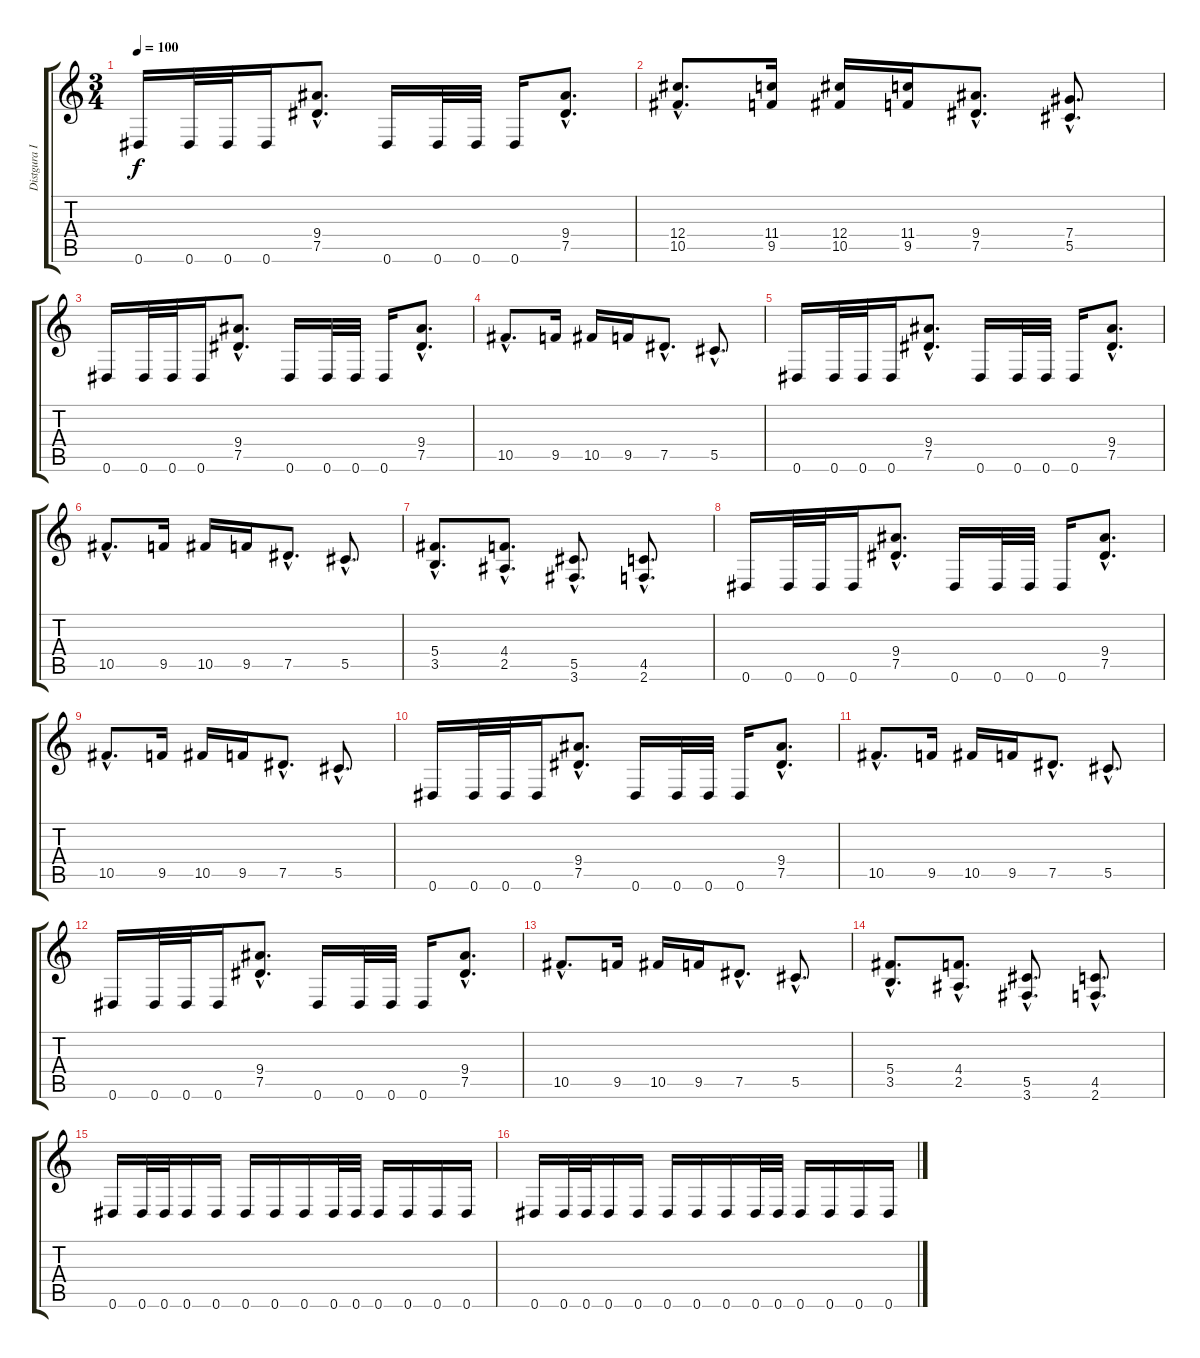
\track ("Distgura I [Rythm]" "Distgura I") {instrument distortionguitar}
\staff {score tabs}
\tuning (Eb4 Bb3 Gb3 Db3 Ab2 Eb2) {hide}
\ts (3 4)
\tempo 100
\clef g2
\ks c
0.6.16{dy f} 0.6.32 0.6.32 0.6.16 (9.4{hac} 7.5{hac}).8{d} 0.6.16 0.6.32 0.6.32 0.6.16 (9.4{hac} 7.5{hac}).8{d} |
(12.4{hac} 10.5{hac}).8{d} (11.4 9.5).16 (12.4 10.5).16 (11.4 9.5).16 (9.4{hac} 7.5{hac}).8{d} (7.4{hac} 5.5{hac}).8{d} |
0.6.16 0.6.32 0.6.32 0.6.16 (9.4{hac} 7.5{hac}).8{d} 0.6.16 0.6.32 0.6.32 0.6.16 (9.4{hac} 7.5{hac}).8{d} |
10.5{hac}.8{d} 9.5.16 10.5.16 9.5.16 7.5{hac}.8{d} 5.5{hac}.8{d} |
0.6.16 0.6.32 0.6.32 0.6.16 (9.4{hac} 7.5{hac}).8{d} 0.6.16 0.6.32 0.6.32 0.6.16 (9.4{hac} 7.5{hac}).8{d} |
10.5{hac}.8{d} 9.5.16 10.5.16 9.5.16 7.5{hac}.8{d} 5.5{hac}.8{d} |
(5.4{hac} 3.5{hac}).8{d} (4.4{hac} 2.5{hac}).8{d} (5.5{hac} 3.6{hac}).8{d} (4.5{hac} 2.6{hac}).8{d} |
0.6.16 0.6.32 0.6.32 0.6.16 (9.4{hac} 7.5{hac}).8{d} 0.6.16 0.6.32 0.6.32 0.6.16 (9.4{hac} 7.5{hac}).8{d} |
10.5{hac}.8{d} 9.5.16 10.5.16 9.5.16 7.5{hac}.8{d} 5.5{hac}.8{d} |
0.6.16 0.6.32 0.6.32 0.6.16 (9.4{hac} 7.5{hac}).8{d} 0.6.16 0.6.32 0.6.32 0.6.16 (9.4{hac} 7.5{hac}).8{d} |
10.5{hac}.8{d} 9.5.16 10.5.16 9.5.16 7.5{hac}.8{d} 5.5{hac}.8{d} |
0.6.16 0.6.32 0.6.32 0.6.16 (9.4{hac} 7.5{hac}).8{d} 0.6.16 0.6.32 0.6.32 0.6.16 (9.4{hac} 7.5{hac}).8{d} |
10.5{hac}.8{d} 9.5.16 10.5.16 9.5.16 7.5{hac}.8{d} 5.5{hac}.8{d} |
(5.4{hac} 3.5{hac}).8{d} (4.4{hac} 2.5{hac}).8{d} (5.5{hac} 3.6{hac}).8{d} (4.5{hac} 2.6{hac}).8{d} |
0.6.16 0.6.32 0.6.32 0.6.16 0.6.16 0.6.16 0.6.16 0.6.16 0.6.32 0.6.32 0.6.16 0.6.16 0.6.16 0.6.16 |
0.6.16 0.6.32 0.6.32 0.6.16 0.6.16 0.6.16 0.6.16 0.6.16 0.6.32 0.6.32 0.6.16 0.6.16 0.6.16 0.6.16
